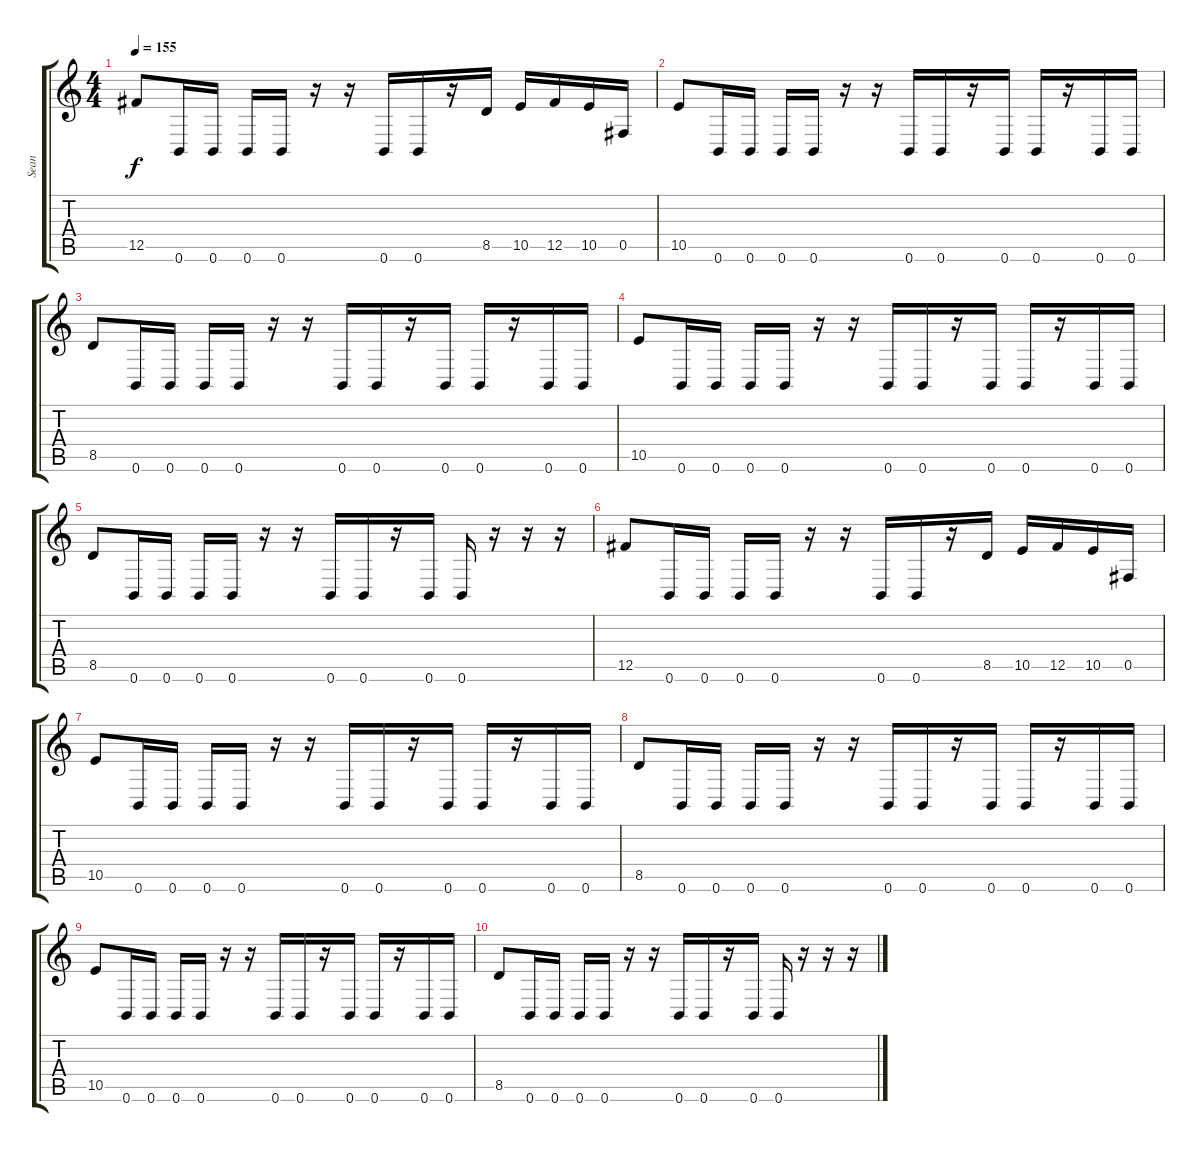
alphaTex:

\track ("Sean" "Sean") {instrument overdrivenguitar}
\staff {score tabs}
\tuning (Db4 Ab3 E3 B2 Gb2 B1) {hide}
\ts (4 4)
\tempo 155
\clef g2
\ks c
12.5.8{dy f} 0.6.16 0.6.16 0.6.16 0.6.16 r.16 r.16 0.6.16 0.6.16 r.16 8.5.16 10.5.16 12.5.16 10.5.16 0.5.16 |
10.5.8 0.6.16 0.6.16 0.6.16 0.6.16 r.16 r.16 0.6.16 0.6.16 r.16 0.6.16 0.6.16 r.16 0.6.16 0.6.16 |
8.5.8 0.6.16 0.6.16 0.6.16 0.6.16 r.16 r.16 0.6.16 0.6.16 r.16 0.6.16 0.6.16 r.16 0.6.16 0.6.16 |
10.5.8 0.6.16 0.6.16 0.6.16 0.6.16 r.16 r.16 0.6.16 0.6.16 r.16 0.6.16 0.6.16 r.16 0.6.16 0.6.16 |
8.5.8 0.6.16 0.6.16 0.6.16 0.6.16 r.16 r.16 0.6.16 0.6.16 r.16 0.6.16 0.6.16 r.16 r.16 r.16 |
12.5.8 0.6.16 0.6.16 0.6.16 0.6.16 r.16 r.16 0.6.16 0.6.16 r.16 8.5.16 10.5.16 12.5.16 10.5.16 0.5.16 |
10.5.8 0.6.16 0.6.16 0.6.16 0.6.16 r.16 r.16 0.6.16 0.6.16 r.16 0.6.16 0.6.16 r.16 0.6.16 0.6.16 |
8.5.8 0.6.16 0.6.16 0.6.16 0.6.16 r.16 r.16 0.6.16 0.6.16 r.16 0.6.16 0.6.16 r.16 0.6.16 0.6.16 |
10.5.8 0.6.16 0.6.16 0.6.16 0.6.16 r.16 r.16 0.6.16 0.6.16 r.16 0.6.16 0.6.16 r.16 0.6.16 0.6.16 |
8.5.8 0.6.16 0.6.16 0.6.16 0.6.16 r.16 r.16 0.6.16 0.6.16 r.16 0.6.16 0.6.16 r.16 r.16 r.16
